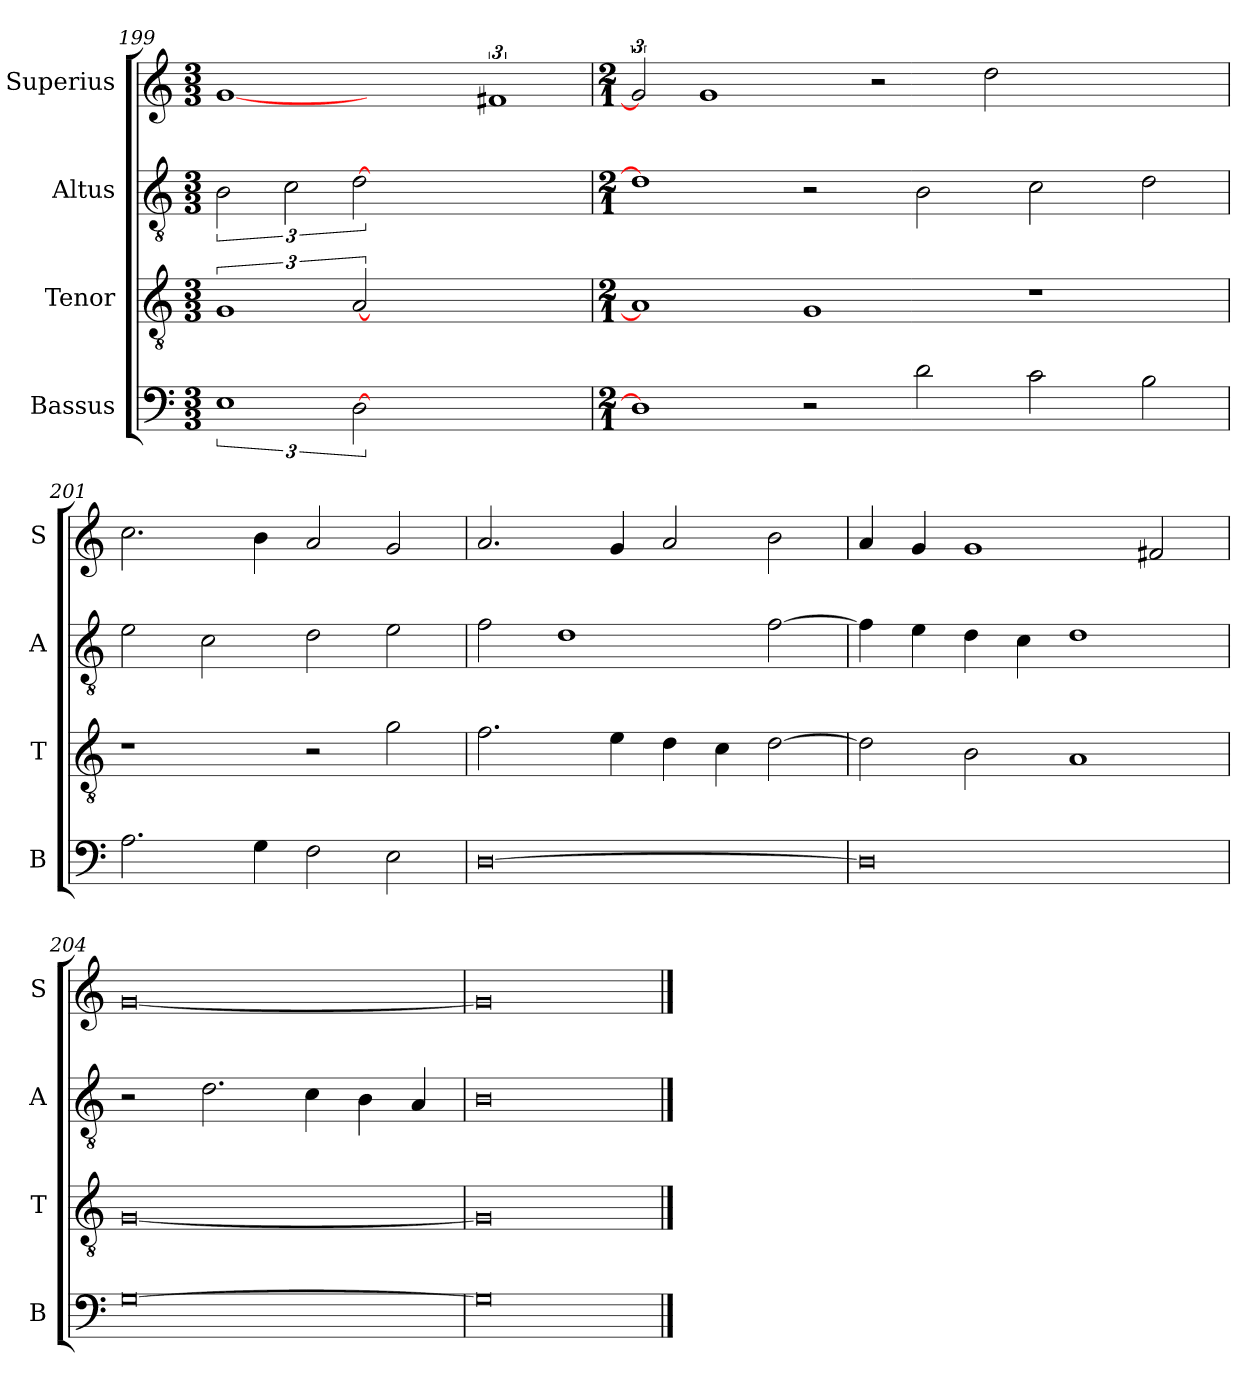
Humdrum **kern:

**kern	**kern	**kern	**kern
*part4	*part3	*part2	*part1
*staff4	*staff3	*staff2	*staff1
*I"Bassus	*I"Tenor	*I"Altus	*I"Superius
*I'B	*I'T	*I'A	*I'S
*clefF4	*clefGv2	*clefGv2	*clefG2
*k[]	*k[]	*k[]	*k[]
*M3/3	*M3/3	*M3/3	*M3/3
=199	=199	=199	=199
3%2E	3%2G	3B\	[1g
.	.	3c\	.
[3D	[3A	[3d	.
1ryy	1ryy	1ryy	3ryy
.	.	.	3%2f#X
=200	=200	=200	=200
*M2/1	*M2/1	*M2/1	*M2/1
1D]	1A]	1d]	3g]
.	.	.	1g
2r	1G	2r	.
.	.	.	2r
2d\	.	2B\	.
.	.	.	2dd\
2c\	1r	2c\	.
.	.	.	3%2ryy
2B\	.	2d\	.
=201	=201	=201	=201
2.A\	1r	2e\	2.cc\
.	.	2c\	.
4G\	.	.	4b\
2F\	2r	2d\	2a/
2E\	2g\	2e\	2g/
=202	=202	=202	=202
[0D	2.f\	2f\	2.a/
.	.	1d	.
.	4e\	.	4g/
.	4d\	.	2a/
.	4c\	.	.
.	[2d\	[2f\	2b\
=203	=203	=203	=203
0D]	2d\]	4f\]	4a/
.	.	4e\	4g/
.	2B\	4d\	1g
.	.	4c\	.
.	1A	1d	.
.	.	.	2f#X/
=204	=204	=204	=204
[0G	[0G	2r	[0g
.	.	2.d\	.
.	.	4c\	.
.	.	4B\	.
.	.	4A/	.
=205	=205	=205	=205
0G]	0G]	0B	0g]
==	==	==	==
*-	*-	*-	*-
